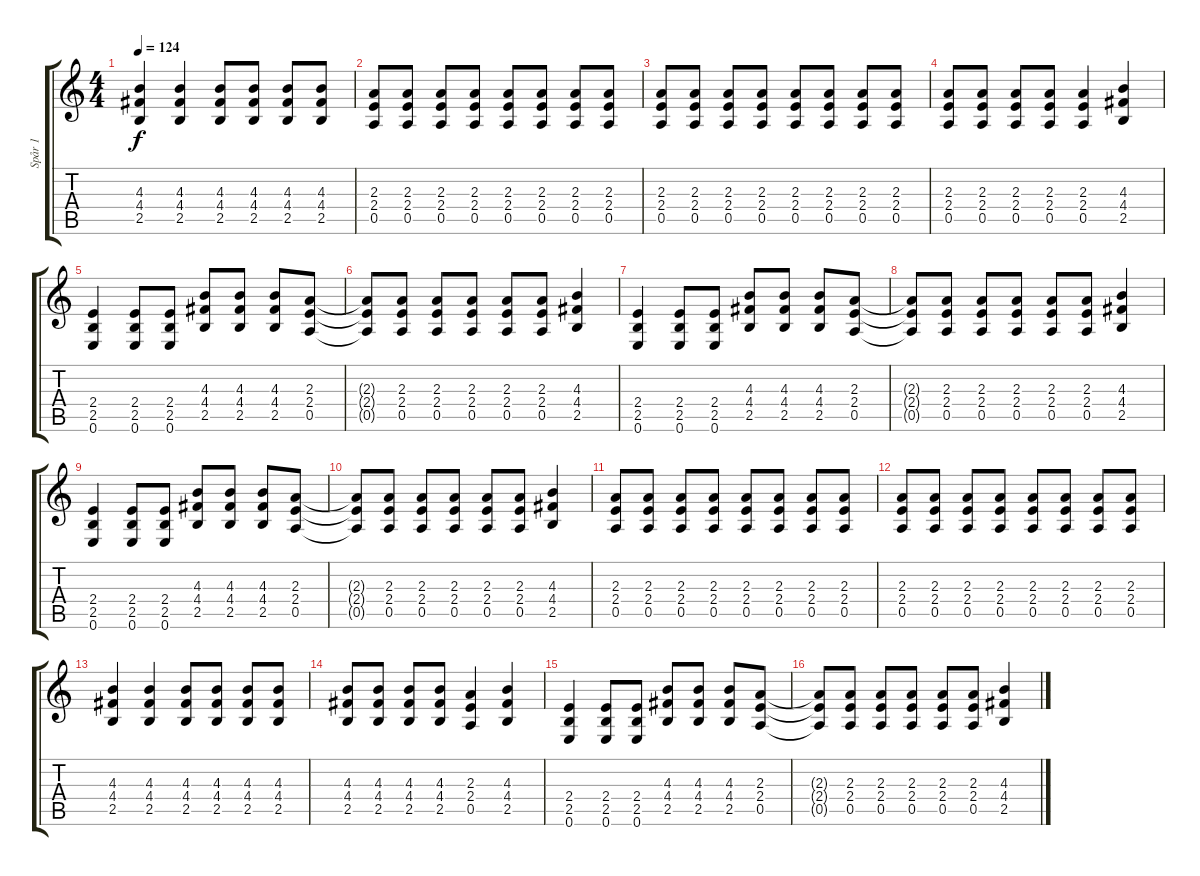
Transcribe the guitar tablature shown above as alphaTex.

\track ("Spår 1" "Spår 1") {instrument distortionguitar}
\staff {score tabs}
\tuning (E4 B3 G3 D3 A2 E2) {hide}
\ts (4 4)
\tempo 124
\clef g2
\ks c
(4.3 4.4 2.5).4{dy f} (4.3 4.4 2.5).4 (4.3 4.4 2.5).8 (4.3 4.4 2.5).8 (4.3 4.4 2.5).8 (4.3 4.4 2.5).8 |
(2.3 2.4 0.5).8 (2.3 2.4 0.5).8 (2.3 2.4 0.5).8 (2.3 2.4 0.5).8 (2.3 2.4 0.5).8 (2.3 2.4 0.5).8 (2.3 2.4 0.5).8 (2.3 2.4 0.5).8 |
(2.3 2.4 0.5).8 (2.3 2.4 0.5).8 (2.3 2.4 0.5).8 (2.3 2.4 0.5).8 (2.3 2.4 0.5).8 (2.3 2.4 0.5).8 (2.3 2.4 0.5).8 (2.3 2.4 0.5).8 |
(2.3 2.4 0.5).8 (2.3 2.4 0.5).8 (2.3 2.4 0.5).8 (2.3 2.4 0.5).8 (2.3 2.4 0.5).4 (4.3 4.4 2.5).4 |
(2.4 2.5 0.6).4 (2.4 2.5 0.6).8 (2.4 2.5 0.6).8 (4.3 4.4 2.5).8 (4.3 4.4 2.5).8 (4.3 4.4 2.5).8 (2.3 2.4 0.5).8 |
(2.3{t} 2.4{t} 0.5{t}).8 (2.3 2.4 0.5).8 (2.3 2.4 0.5).8 (2.3 2.4 0.5).8 (2.3 2.4 0.5).8 (2.3 2.4 0.5).8 (4.3 4.4 2.5).4 |
(2.4 2.5 0.6).4 (2.4 2.5 0.6).8 (2.4 2.5 0.6).8 (4.3 4.4 2.5).8 (4.3 4.4 2.5).8 (4.3 4.4 2.5).8 (2.3 2.4 0.5).8 |
(2.3{t} 2.4{t} 0.5{t}).8 (2.3 2.4 0.5).8 (2.3 2.4 0.5).8 (2.3 2.4 0.5).8 (2.3 2.4 0.5).8 (2.3 2.4 0.5).8 (4.3 4.4 2.5).4 |
(2.4 2.5 0.6).4 (2.4 2.5 0.6).8 (2.4 2.5 0.6).8 (4.3 4.4 2.5).8 (4.3 4.4 2.5).8 (4.3 4.4 2.5).8 (2.3 2.4 0.5).8 |
(2.3{t} 2.4{t} 0.5{t}).8 (2.3 2.4 0.5).8 (2.3 2.4 0.5).8 (2.3 2.4 0.5).8 (2.3 2.4 0.5).8 (2.3 2.4 0.5).8 (4.3 4.4 2.5).4 |
(2.3 2.4 0.5).8 (2.3 2.4 0.5).8 (2.3 2.4 0.5).8 (2.3 2.4 0.5).8 (2.3 2.4 0.5).8 (2.3 2.4 0.5).8 (2.3 2.4 0.5).8 (2.3 2.4 0.5).8 |
(2.3 2.4 0.5).8 (2.3 2.4 0.5).8 (2.3 2.4 0.5).8 (2.3 2.4 0.5).8 (2.3 2.4 0.5).8 (2.3 2.4 0.5).8 (2.3 2.4 0.5).8 (2.3 2.4 0.5).8 |
(4.3 4.4 2.5).4 (4.3 4.4 2.5).4 (4.3 4.4 2.5).8 (4.3 4.4 2.5).8 (4.3 4.4 2.5).8 (4.3 4.4 2.5).8 |
(4.3 4.4 2.5).8 (4.3 4.4 2.5).8 (4.3 4.4 2.5).8 (4.3 4.4 2.5).8 (2.3 2.4 0.5).4 (4.3 4.4 2.5).4 |
(2.4 2.5 0.6).4 (2.4 2.5 0.6).8 (2.4 2.5 0.6).8 (4.3 4.4 2.5).8 (4.3 4.4 2.5).8 (4.3 4.4 2.5).8 (2.3 2.4 0.5).8 |
(2.3{t} 2.4{t} 0.5{t}).8 (2.3 2.4 0.5).8 (2.3 2.4 0.5).8 (2.3 2.4 0.5).8 (2.3 2.4 0.5).8 (2.3 2.4 0.5).8 (4.3 4.4 2.5).4
